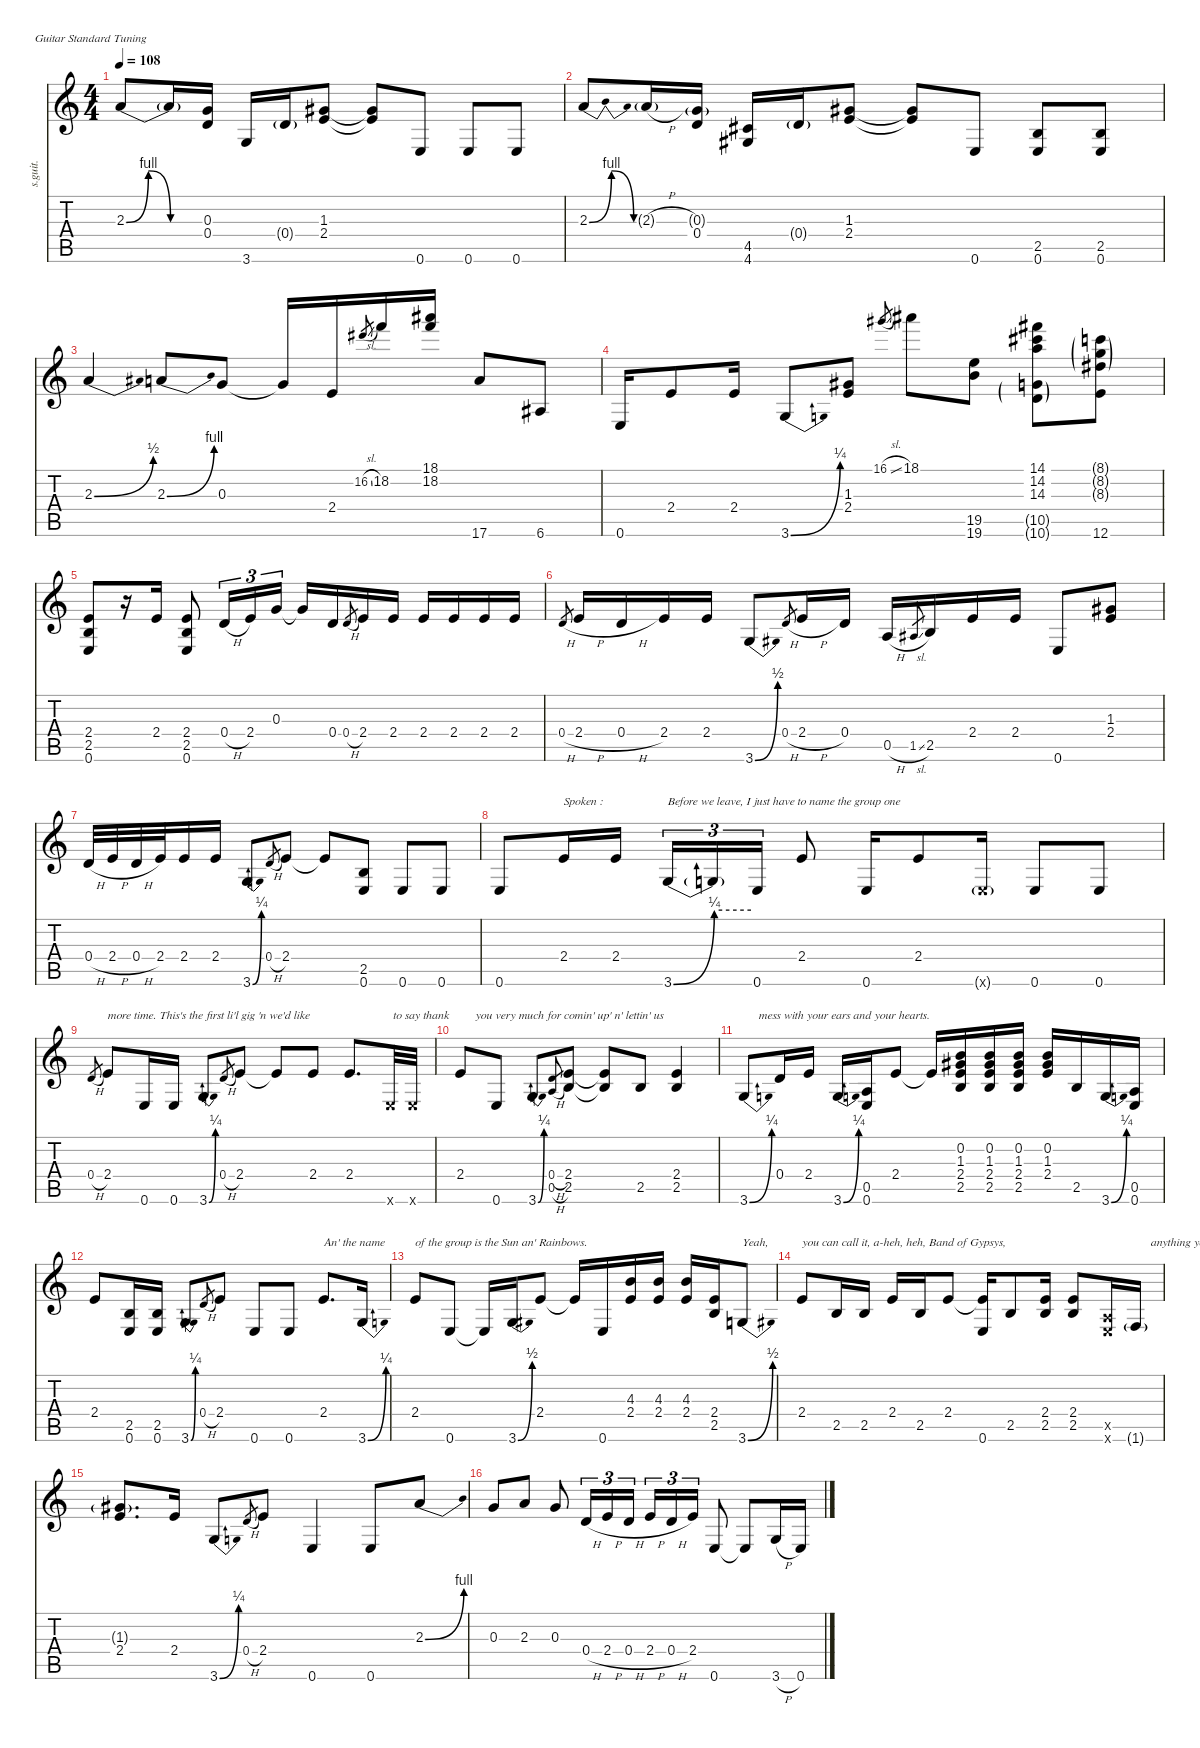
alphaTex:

\defaultSystemsLayout 4
\hideDynamics
\bracketExtendMode nobrackets
\otherSystemsTrackNameOrientation horizontal
\track ("Guitar (Jimi Hendrix)" "s.guit.") {instrument acousticguitarsteel}
\staff {score tabs}
\tuning (E4 B3 G3 D3 A2 E2)
\ts (4 4)
\tempo 108
\clef g2
\ks c
2.3{be (bendrelease 0 0 30 4 30 4 60 0)}.8{dy ff beam Up} 2.3{be (hold 0 0 60 0) t}.16{dy f beam Up} (0.3 0.4).16{dy mf beam Up} 3.6.16{dy f beam Up} 0.4{g}.16{dy mf beam Up} (1.3{acc #} 2.4).8{dy ff beam Up} (1.3{t acc #} 2.4{t}).8{dy f beam Up} 0.6.8{beam Up} 0.6.8{beam Up} 0.6.8{beam Up} |
2.3{be (bendrelease 0 0 15 4 30 4 60 0)}.8{dy ff beam Up} 2.3{h g}.16{dy f beam Up} (0.3{g} 0.4).16{beam Up} (4.5{acc #} 4.6{acc #}).16{beam Up} 0.4{g}.16{dy mf beam Up} (1.3{acc #} 2.4).8{dy ff beam Up} (1.3{t acc #} 2.4{t}).8{dy f beam Up} 0.6.8{beam Up} (2.5 0.6).8{beam Up} (2.5 0.6).8{beam Up} |
2.3{be (bend 0 0 30 2)}.4{dy ff beam Up} 2.3{be (bend 0 0 30 4)}.8{dy f beam Up} 0.3.8{dy ff beam Up} 0.3{t}.16{dy f beam Up} 2.4.16{beam Up} 16.2{sl acc #}.8{gr dy mp beam Up} 18.2.16{dy f beam Up} (18.1{acc #} 18.2).16{beam Up} 17.6.8{beam Up} 6.6{acc #}.8{beam Up} |
0.6.16{beam Up} 2.4.8{beam Up} 2.4.16{beam Up} 3.6{be (bend 0 0 30 1)}.8{beam Up} (1.3{acc #} 2.4).8{beam Up} 16.1{sl acc #}.8{gr dy mp beam Up} 18.1{acc #}.8{dy f beam Down} (19.5 19.6).8{beam Down} (14.1{acc #} 14.2{acc #} 14.3 10.5{g} 10.6{g}).8{beam Down} (8.1{g} 8.2{g} 8.3{g acc #} 12.6).8{beam Down} |
(2.4 2.5 0.6).8{beam Up} r.16{beam Up} 2.4.16{beam Up} (2.4 2.5 0.6).8{beam Up} 0.4{h}.16{tu (3 2) beam Up} 2.4.16{tu (3 2) beam Up} 0.3.16{tu (3 2) beam Up} 0.3{t}.16{beam Up} 0.4.16{beam Up} 0.4{h}.8{gr dy mp beam Up} 2.4.16{dy f beam Up} 2.4.16{beam Up} 2.4.16{beam Up} 2.4.16{beam Up} 2.4.16{beam Up} 2.4.16{beam Up} |
0.4{h}.8{gr dy mf beam Up} 2.4{h}.16{dy ff beam Up} 0.4{h}.16{dy f beam Up} 2.4.16{beam Up} 2.4.16{beam Up} 3.6{be (bend 0 0 30 2)}.8{beam Up} 0.4{h}.8{gr dy mf beam Up} 2.4{h}.16{dy ff beam Up} 0.4.16{dy f beam Up} 0.5{h}.16{beam Up} 1.5{sl acc #}.8{gr dy mp beam Up} 2.5.16{dy f beam Up} 2.4.16{beam Up} 2.4.16{beam Up} 0.6.8{beam Up} (1.3{acc #} 2.4).8{beam Up} |
0.4{h}.32{dy ff beam Up} 2.4{h}.32{dy f beam Up} 0.4{h}.32{beam Up} 2.4.32{beam Up} 2.4.16{beam Up} 2.4.16{beam Up} 3.6{be (bend 0 0 30 1)}.8{beam Up} 0.4{h}.8{gr dy mf beam Up} 2.4.8{dy ff beam Up} 2.4{t}.8{dy f beam Up} (2.5 0.6).8{beam Up} 0.6.8{beam Up} 0.6.8{beam Up} |
0.6.8{dy ff beam Up} 2.4.16{txt "Spoken :" dy f beam Up} 2.4.16{beam Up} 3.6{be (bend 0 0 60 1)}.16{tu (3 2) txt "Before we leave, I just have to name the group one" beam Up} 3.6{be (hold 0 1 60 1) t}.16{tu (3 2) beam Up} 0.6.16{tu (3 2) beam Up} 2.4.8{dy ff beam Up} 0.6.16{dy f beam Up} 2.4.8{beam Up} 0.6{g x}.16{dy mf beam Up} 0.6.8{dy f beam Up} 0.6.8{beam Up} |
0.4{h}.8{gr dy mf beam Up} 2.4.8{txt "more time. This's the first li'l gig 'n we'd like" dy f beam Up} 0.6.16{beam Up} 0.6.16{beam Up} 3.6{be (bend 0 0 30 1)}.8{beam Up} 0.4{h}.8{gr dy mf beam Up} 2.4.8{dy ff beam Up} 2.4{t}.8{dy f beam Up} 2.4.8{beam Up} 2.4.8{d beam Up} 0.6{x}.32{txt " to say thank" beam Up} 0.6{x}.32{beam Up} |
2.4.8{txt "     you very much for comin' up' n' lettin' us" beam Up} 0.6.8{beam Up} 3.6{be (bend 0 0 30 1)}.8{beam Up} (0.4{h} 0.5{h}).8{gr dy mp beam Up} (2.4 2.5).8{dy f beam Up} (2.4{t} 2.5{t}).8{beam Up} 2.5.8{beam Up} (2.4 2.5).4{beam Up} |
3.6{be (bend 0 0 30 1)}.8{txt "     mess with your ears and your hearts." beam Up} 0.4.16{beam Up} 2.4.16{beam Up} 3.6{be (bend 0 0 30 1)}.16{beam Up} (0.5 0.6).16{dy mf beam Up} 2.4.8{dy f beam Up} 2.4{t}.16{beam Up} (0.2 1.3{acc #} 2.4 2.5).16{beam Up} (0.2 1.3{acc #} 2.4 2.5).16{beam Up} (0.2 1.3{acc #} 2.4 2.5).16{beam Up} (0.2 1.3{acc #} 2.4).16{beam Up} 2.5.16{beam Up} 3.6{be (bend 0 0 30 1)}.16{beam Up} (0.5 0.6).16{dy mf beam Up} |
2.4.8{dy ff beam Up} (2.5 0.6).16{dy f beam Up} (2.5 0.6).16{beam Up} 3.6{be (bend 0 0 30 1)}.8{beam Up} 0.4{h}.8{gr dy mf beam Up} 2.4.8{dy ff beam Up} 0.6.8{dy f beam Up} 0.6.8{beam Up} 2.4.8{d txt "An' the name" beam Up} 3.6{be (bend 0 0 30 1)}.16{beam Up} |
2.4.8{txt "of the group is the Sun an' Rainbows." dy ff beam Up} 0.6.8{dy f beam Up} 0.6{t}.16{beam Up} 3.6{be (bend 0 0 30 2)}.16{beam Up} 2.4.8{dy ff beam Up} 2.4{t}.16{dy f beam Up} 0.6.16{beam Up} (4.3 2.4).16{beam Up} (4.3 2.4).16{beam Up} (4.3 2.4).16{beam Up} (2.4 2.5).16{beam Up} 3.6{be (bend 0 0 30 2)}.8{txt "Yeah," beam Up} |
2.4.8{txt "you can call it, a-heh, heh, Band of Gypsys," beam Up} 2.5.16{beam Up} 2.5.16{beam Up} 2.4.16{beam Up} 2.5.16{beam Up} 2.4.8{beam Up} (2.4{t} 0.6).16{beam Up} 2.5.8{beam Up} (2.4 2.5).16{beam Up} (2.4 2.5).8{beam Up} (0.5{x} 0.6{x}).16{beam Up} 1.6{g}.16{txt "     anything you want." dy mf beam Up} |
(1.3{g acc #} 2.4).8{d dy f beam Up} 2.4.16{beam Up} 3.6{be (bend 0 0 30 1)}.8{beam Up} 0.4{h}.8{gr dy mp beam Up} 2.4.8{dy f beam Up} 0.6.4{dy ff beam Up} 0.6.8{dy f beam Up} 2.3{be (bend 0 0 30 4)}.8{beam Up} |
0.3.8{dy ff beam Up} 2.3.8{dy f beam Up} 0.3.8{dy ff beam Up} 0.4{h}.16{tu (3 2) dy f beam Up} 2.4{h}.16{tu (3 2) beam Up} 0.4{h}.16{tu (3 2) beam Up} 2.4{h}.16{tu (3 2) beam Up} 0.4{h}.16{tu (3 2) beam Up} 2.4.16{tu (3 2) beam Up} 0.6.8{beam Up} 0.6{t}.8{beam Up} 3.6{h}.16{beam Up} 0.6.16{beam Up}
